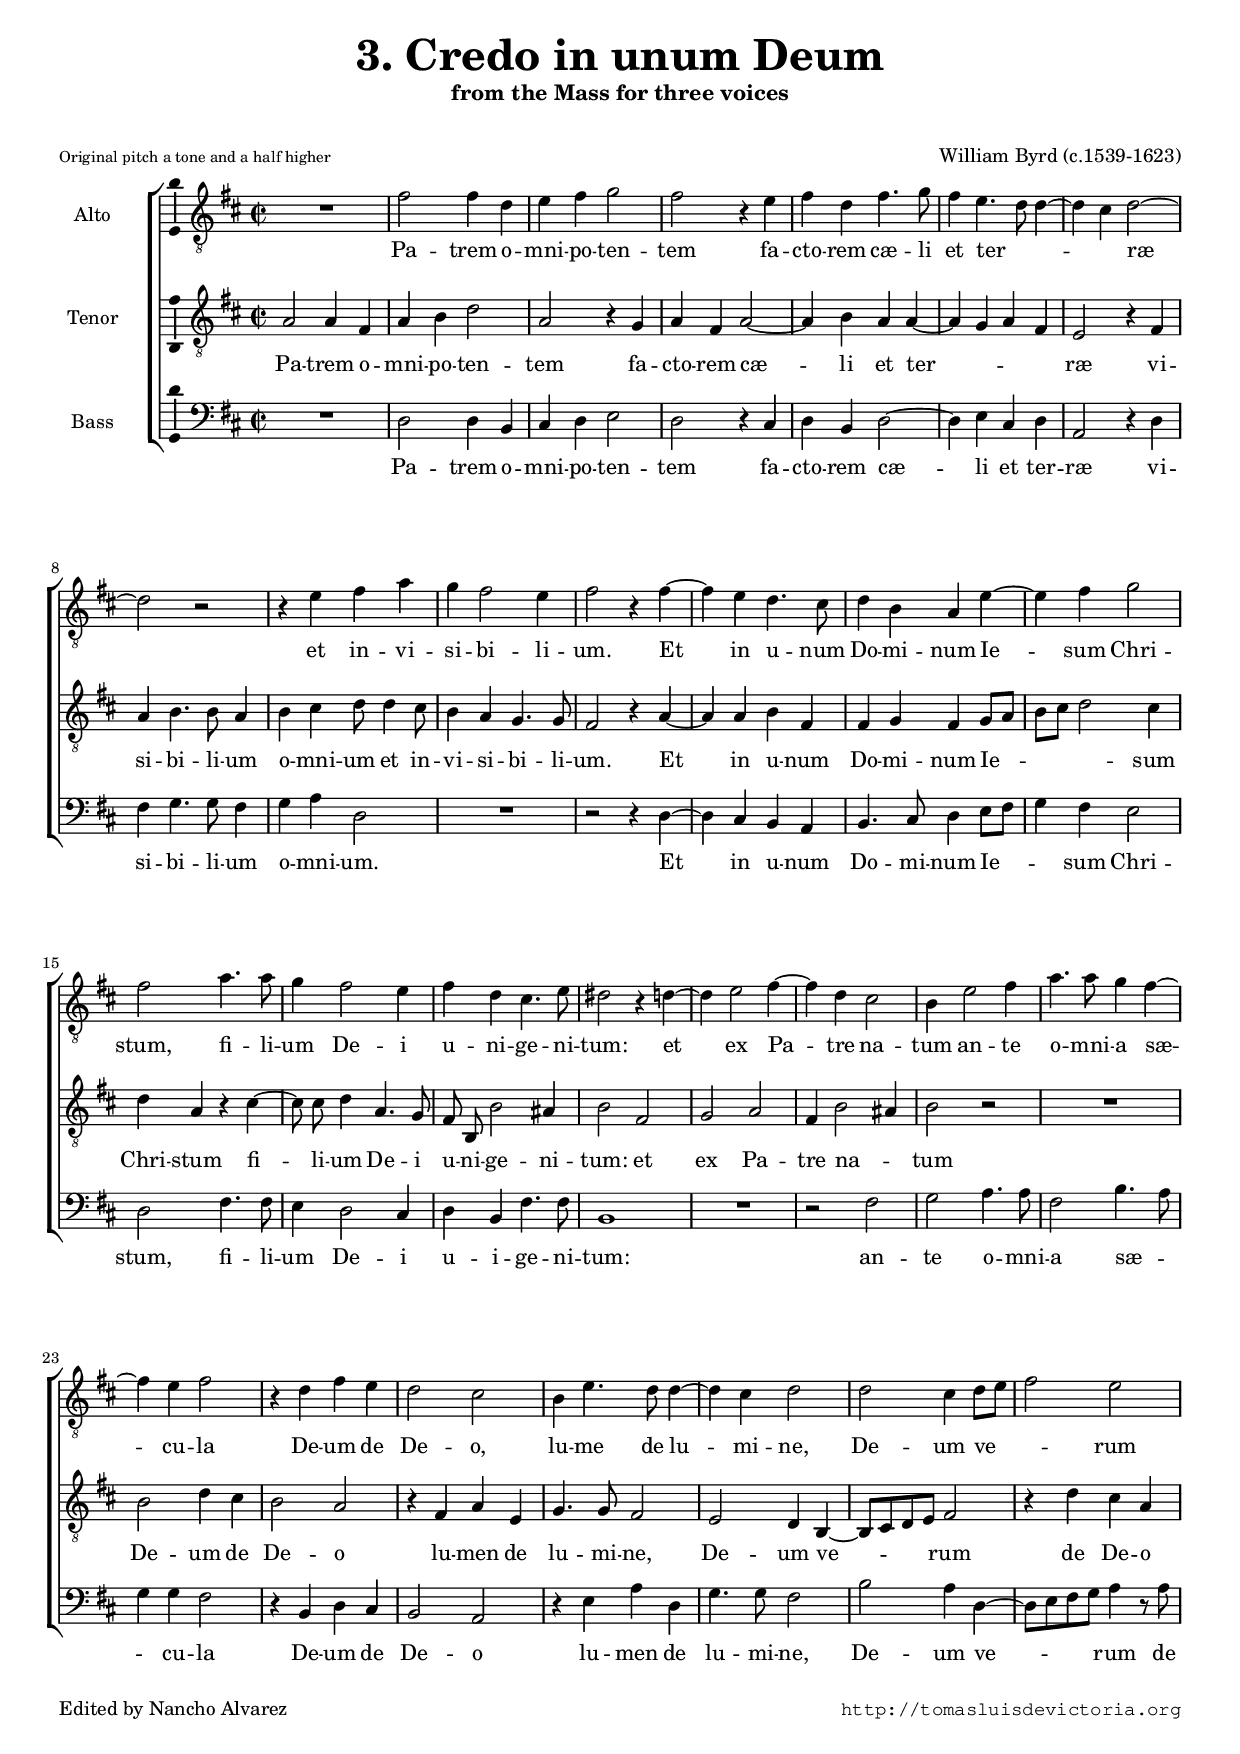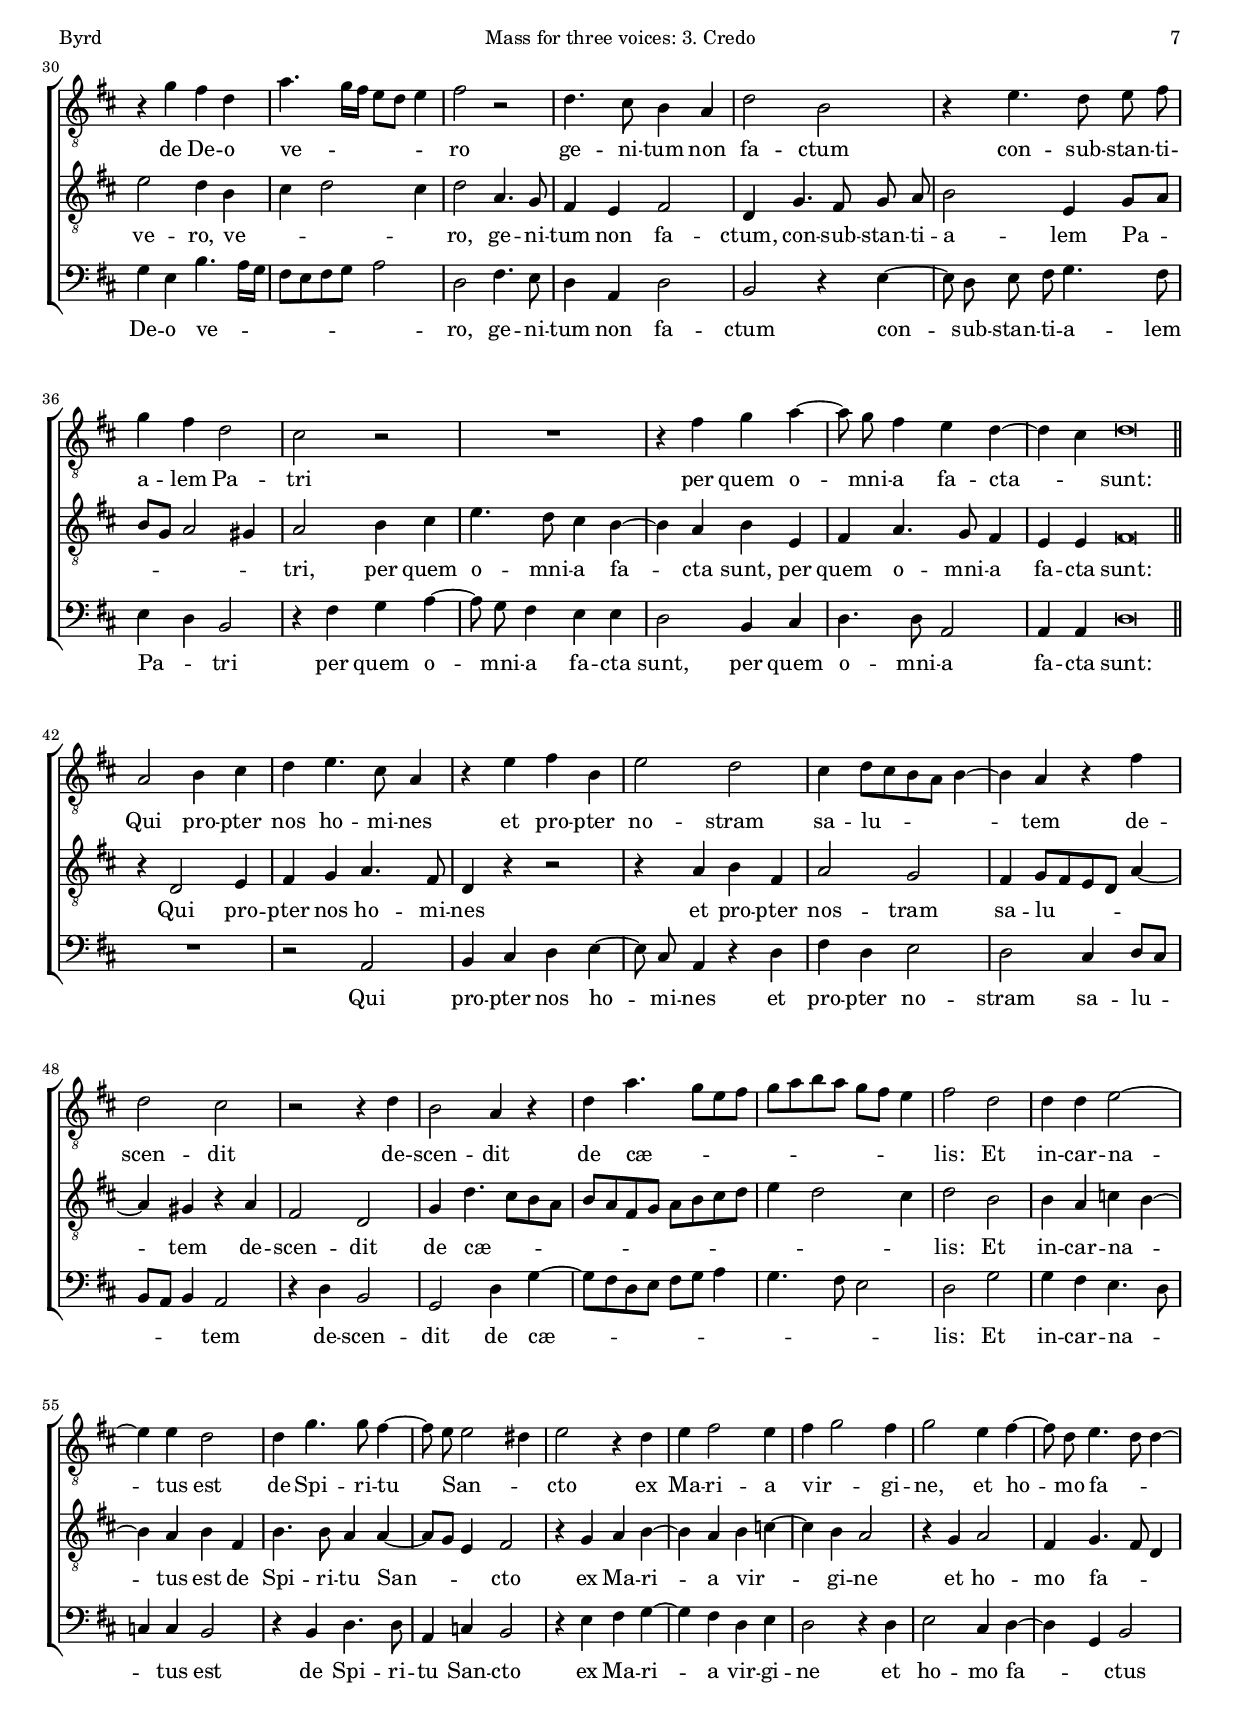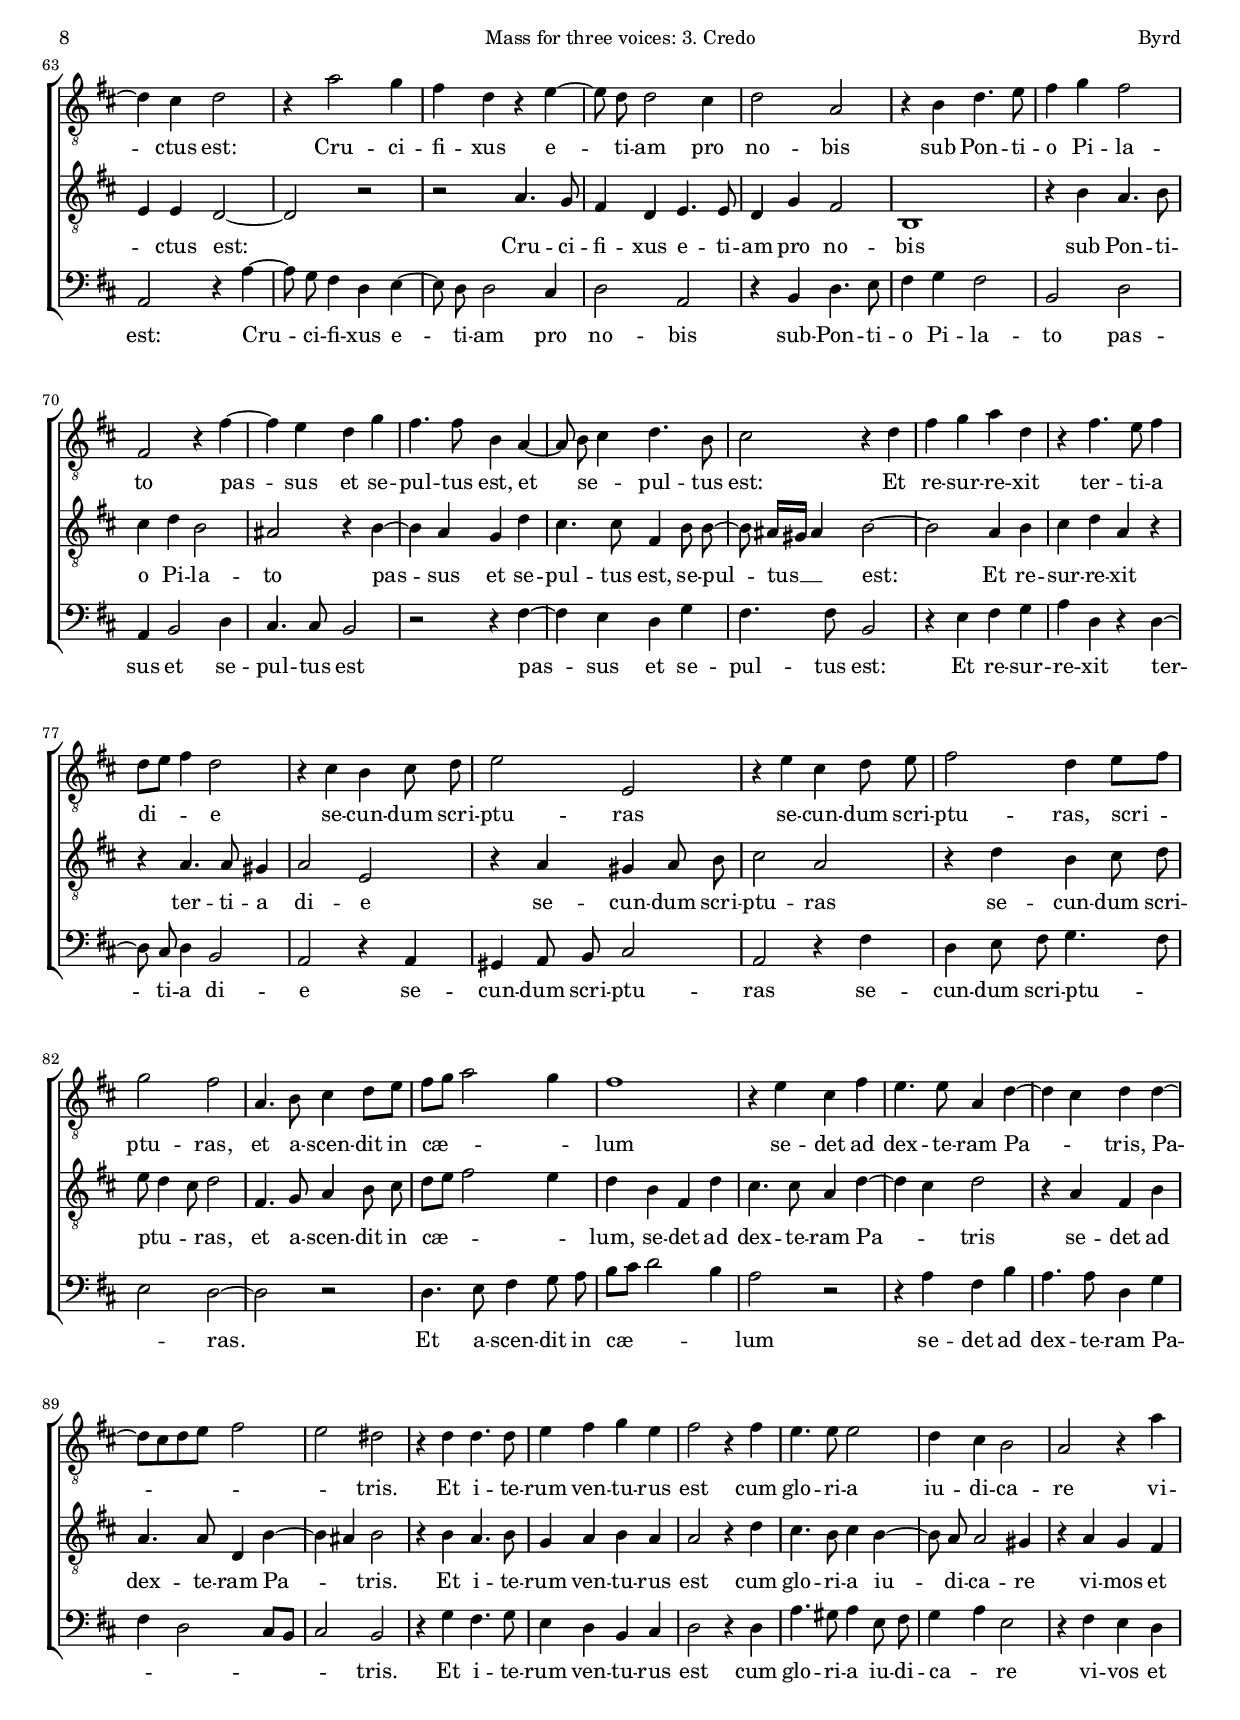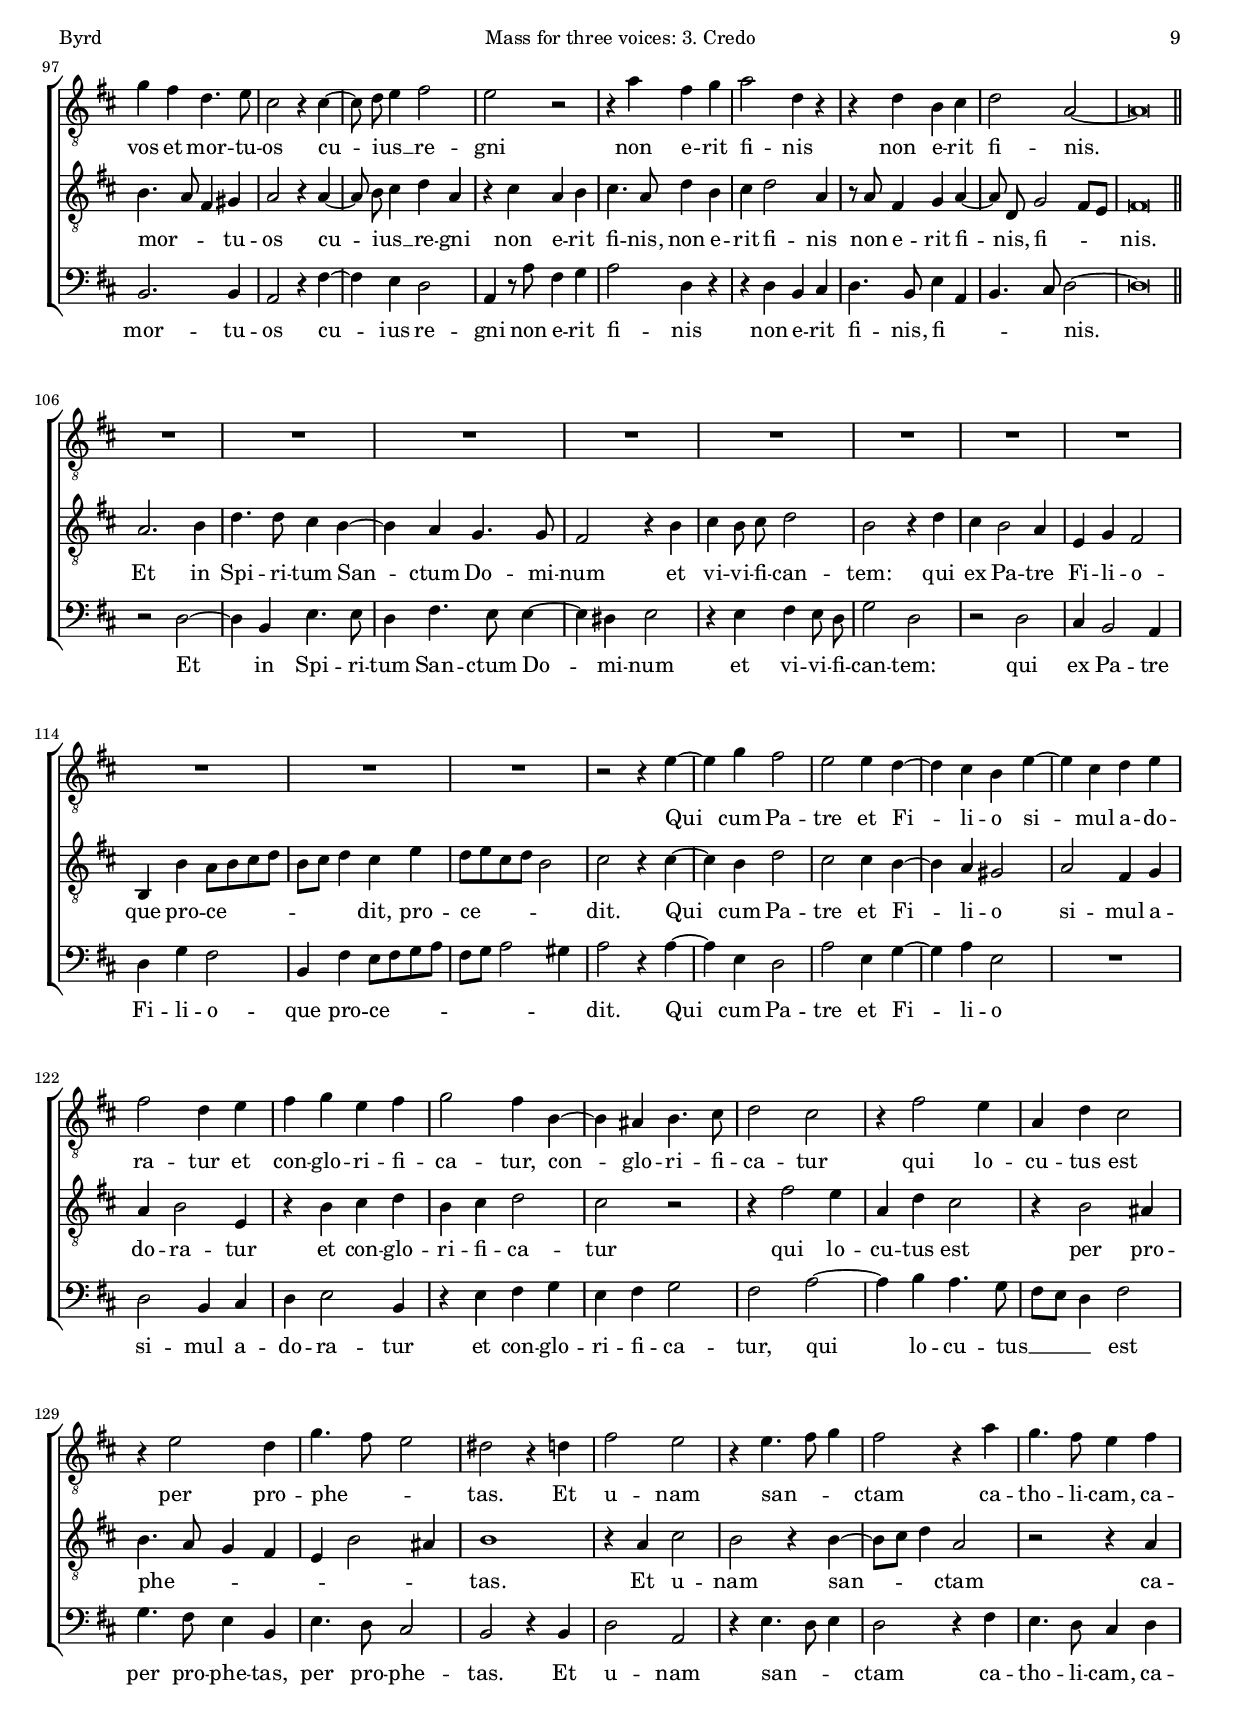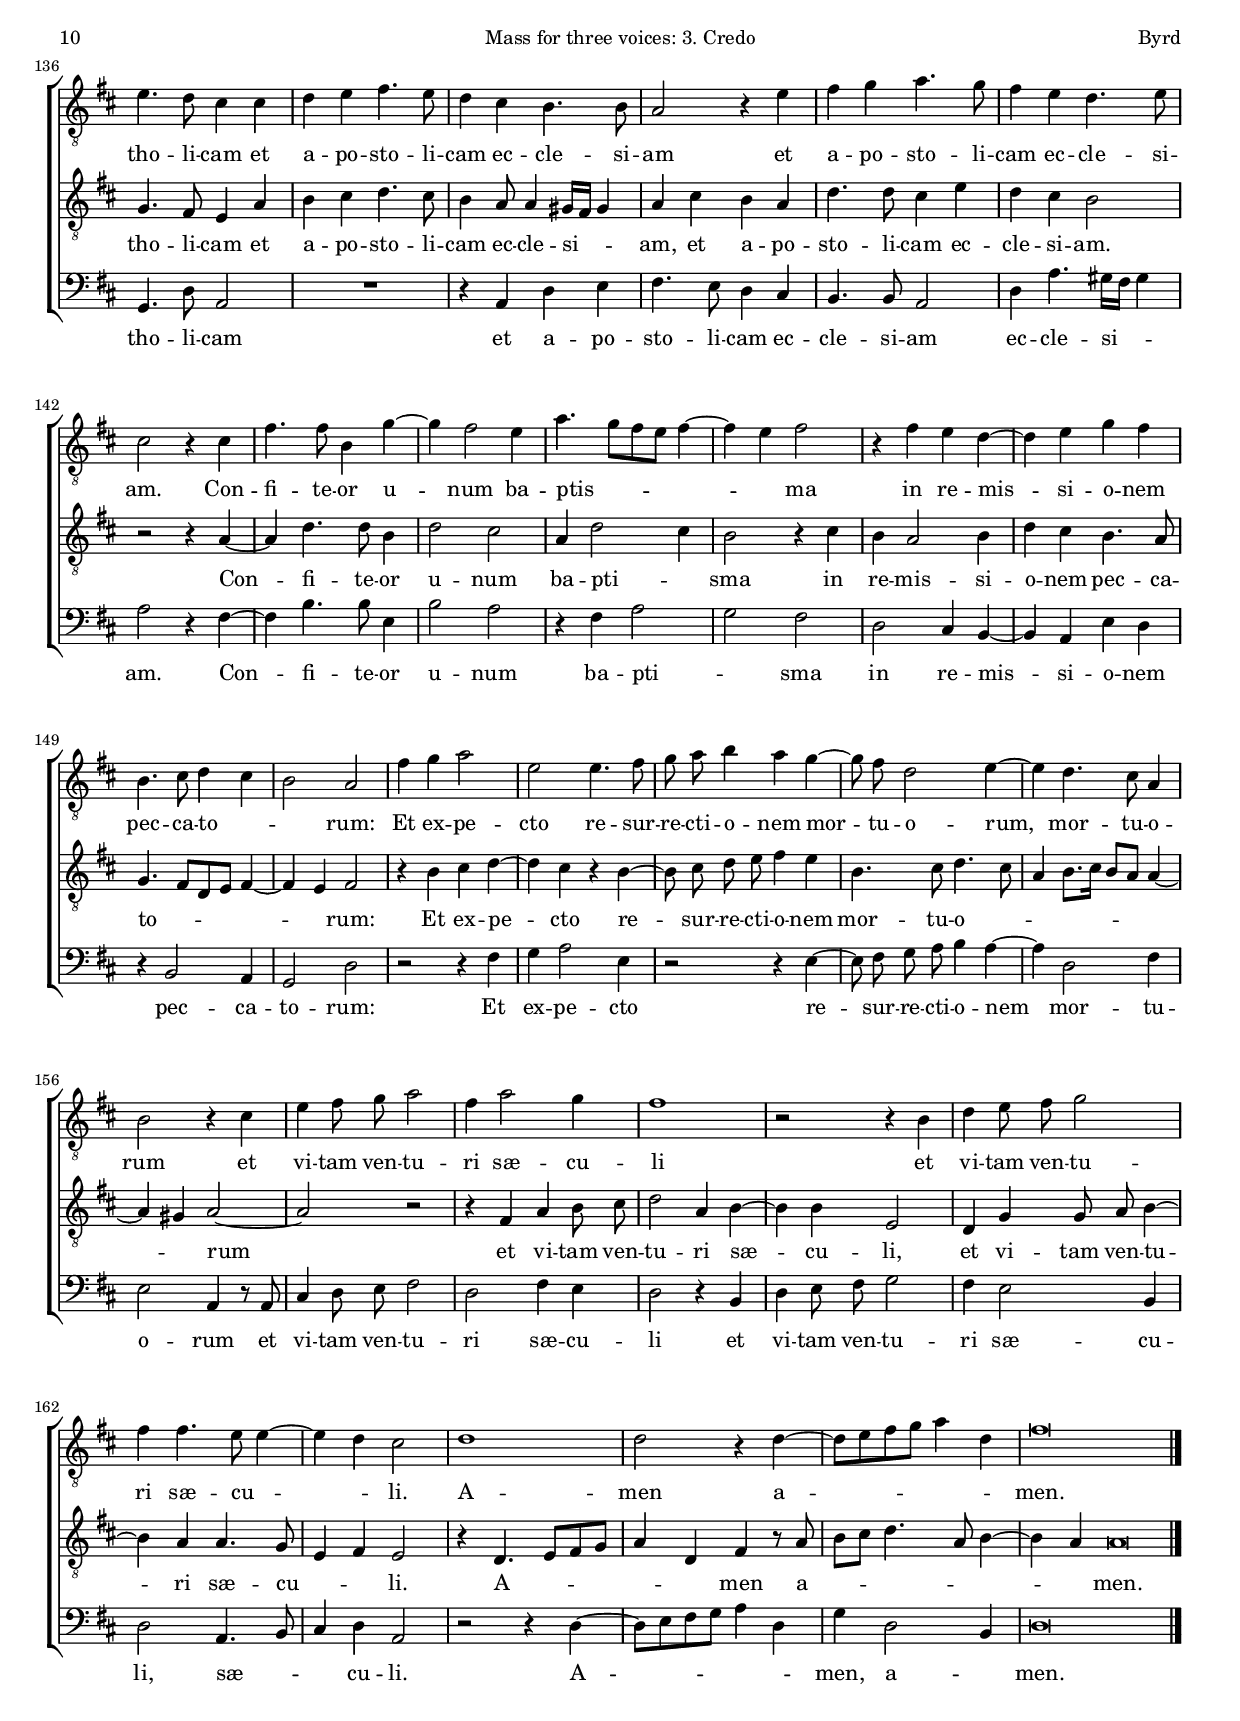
\version "2.18.0"

#(set-default-paper-size "a4")
#(set-global-staff-size 16.8)
#(ly:set-option 'point-and-click #f)
%mobile -s16.0 -i1.5

italicas=\override LyricText.font-shape = #'italic
rectas=\override LyricText.font-shape = #'upright
ss=\once \set suggestAccidentals = ##t
mtempo={\tempo 4 = 100}
mtempob={\tempo 4 = 50}


htitle="Mass for three voices: 3. Credo"
hcomposer="Byrd"

\header {
	title=\markup{\fontsize #3 "3. Credo in unum Deum"}
	subtitle="from the Mass for three voices"
	subsubtitle=\markup{\null \vspace #1 }
	composer="William Byrd (c.1539-1623)"
        pdfauthor=\composer
	%opus="(-)"
	poet=\markup{\fontsize #-2 "Original pitch a tone and a half higher"}
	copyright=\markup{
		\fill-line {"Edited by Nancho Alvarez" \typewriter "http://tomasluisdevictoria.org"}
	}
%	tagline=""
}


global={\key ees \major \time 2/2 \skip 1*41 \bar "||"
        \break
	\skip 1*64 \bar "||" \break
	\skip 1*62 \bar "|." }

altus={
	R1*4/4 |
	g'2 g'4 ees' |
	f' g' aes'2 |
	g' r4 f' |
%5
	g' ees' g'4. aes'8 |
	g'4 f'4. ees'8 ees'4 ~ |
	ees' d' ees'2 ~ |
	ees' r |
	r4 f' g' bes' |
%10
	aes' g'2 f'4 |
	g'2 r4 g' ~ |
	g' f' ees'4. d'8 |
	ees'4 c' bes f' ~ |
	f' g' aes'2 |
%15
	g' bes'4. bes'8 |
	aes'4 g'2 f'4 |
	g' ees' d'4. f'8 |
	e'2 r4 ees' ~ |
	ees' f'2 g'4 ~ |
%20
	g' ees' d'2 |
	c'4 f'2 g'4 |
	bes'4. bes'8 aes'4 g' ~ |
	g' f' g'2 |
	r4 ees' g' f' |
%25
	ees'2 d' |
	c'4 f'4. ees'8 ees'4 ~ |
	ees' d' ees'2 |
	ees' d'4 ees'8 f' |
	g'2 f' |
%30
	r4 aes' g' ees' |
	bes'4. aes'16 g' f'8 ees' f'4 |
	g'2 r |
	\set autoBeaming=##f
	ees'4. d'8 c'4 bes |
	ees'2 c' |
%35
	r4 f'4. ees'8 f' g' |
	aes'4 g' ees'2 |
	d' r |
	R1*4/4 |
	r4 g' aes' bes' ~ |
%40
	bes'8 aes' g'4 f' ees' ~ |
	ees' d' ees'\breve*1/4 |
	bes2 c'4 d' |
	ees' f'4. d'8 bes4 |
	r f' g' c' |
%45
	f'2 ees' |
	\set autoBeaming=##t
	d'4 ees'8[ d' c' bes] c'4 ~ |
	c' bes r g' |
	ees'2 d' |
	r r4 ees' |
%50
	c'2 bes4 r |
	ees' bes'4. aes'8 f' g' |
	aes' bes' c'' bes' aes' g' f'4 |
	g'2 ees' |
	ees'4 ees' f'2 ~ |
%55
	f'4 f' ees'2 |
	\set autoBeaming=##f
	ees'4 aes'4. aes'8 g'4 ~ |
	g'8 f' f'2 e'4 |
	f'2 r4 \ss ees' |
	f' g'2 f'4 |
%60
	g' aes'2 g'4 |
	aes'2 f'4 g' ~ |
	g'8 ees' f'4. ees'8 ees'4 ~ |
	ees' d' ees'2 |
	r4 bes'2 aes'4 |
%65
	g' ees' r f' ~ |
	f'8 ees' ees'2 d'4 |
	ees'2 bes |
	r4 c' ees'4. f'8 |
	g'4 aes' g'2 |
%70
	g r4 g' ~ |
	g' f' ees' aes' |
	g'4. g'8 c'4 bes ~ |
	bes8 c' d'4 ees'4. c'8 |
	d'2 r4 ees' |
%75
	g' aes' bes' ees' |
	r g'4. f'8 g'4 |
	ees'8[ f'] g'4 ees'2 |
	r4 d' c' d'8 ees' |
	f'2 f |
%80
	r4 f' d' ees'8 f' |
	g'2 ees'4 f'8[ g'] |
	aes'2 g' |
	\set autoBeaming=##t
	bes4. c'8 d'4 ees'8 f' |
	g' aes' bes'2 aes'4 |
%85
	g'1 |
	r4 f' d' g' |
	f'4. f'8 bes4 ees' ~ |
	ees' d' ees' ees' ~ |
	ees'8 d' ees' f' g'2 |
%90
	f' e' |
	r4 \ss ees' ees'4. ees'8 |
	f'4 g' aes' f' |
	g'2 r4 g' |
	f'4. f'8 f'2 |
%95
	ees'4 d' c'2 |
	bes r4 bes' |
	aes' g' ees'4. f'8 |
	d'2 r4 d' ~ |
	d'8 \noBeam ees' f'4 g'2 |
%100
	f' r |
	r4 bes' g' aes' |
	bes'2 ees'4 r |
	r ees' c' d' |
	ees'2 bes ~ |
%105
	bes\breve*1/2
	R1*4/4 |
	R1*4/4 |
	R1*4/4 |
	R1*4/4 |
%110
	R1*4/4 |
	R1*4/4 |
	R1*4/4 |
	R1*4/4 |
	R1*4/4 |
%115
	R1*4/4 |
	R1*4/4 |
	r2 r4 f' ~ |
	f' aes' g'2 |
	f' f'4 ees' ~ |
%120
	ees' d' c' f' ~ |
	f' d' ees' f' |
	g'2 ees'4 f' |
	g' aes' f' g' |
	aes'2 g'4 c' ~ |
%125
	c' b c'4. d'8 |
	ees'2 d' |
	r4 g'2 f'4 |
	bes ees' d'2 |
	r4 f'2 ees'4 |
%130
	aes'4. g'8 f'2 |
	e' r4 ees' |
	g'2 f' |
	r4 f'4. g'8 aes'4 |
	g'2 r4 bes' |
%135
	aes'4. g'8 f'4 g' |
	f'4. ees'8 d'4 d' |
	ees' f' g'4. f'8 |
	ees'4 d' c'4. c'8 |
	bes2 r4 f' |
%140
	g' aes' bes'4. aes'8 |
	g'4 f' ees'4. f'8 |
	d'2 r4 d' |
	g'4. g'8 c'4 aes' ~ |
	aes' g'2 f'4 |
%145
	bes'4. aes'8[ g' f'] g'4 ~ |
	g' f' g'2 |
	r4 g' f' ees' ~ |
	ees' f' aes' g' |
	c'4. d'8 ees'4 d' |
%150
	c'2 bes2 |
	g'4 aes' bes'2 |
	\set autoBeaming=##f
	f' f'4. g'8 |
	aes' bes' c''4 bes' aes' ~ |
	aes'8 g' ees'2 f'4 ~ |
%155
	f' ees'4. d'8 bes4 |
	c'2 r4 d' |
	f' g'8 aes' bes'2 |
	g'4 bes'2 aes'4 |
	g'1 |
%160
	r2 r4 c' |
	ees' f'8 g' aes'2 |
	g'4 g'4. f'8 f'4 ~ |
	f' ees' d'2 |
	ees'1 |
%165
	ees'2 r4 ees' ~ |
	ees'8[ f' g' aes'] bes'4 ees' |
	g'\breve*1/2
}

tenor={
bes2 bes4 g |
	bes c' ees'2 |
	bes r4 aes |
	bes g bes2 ~ |
%5
	bes4 c' bes bes ~ |
	bes aes bes g |
	f2 r4 g |
	bes c'4. c'8 bes4 |
	c' d' ees'8 ees'4 d'8 |
%10
	c'4 bes aes4. aes8 |
	g2 r4 bes ~ |
	bes bes c' g |
	g aes g aes8 bes |
	c' d' ees'2 d'4 |
%15
	ees' bes r d' ~ |
	d'8 \noBeam d' ees'4 bes4. aes8 |
	g \noBeam c c'2 b4 |
	c'2 g |
	aes bes |
%20
	g4 c'2 b4 |
	c'2 r |
	R1*4/4 |
	c'2 ees'4 d' |
	c'2 bes |
%25
	r4 g bes f |
	aes4. aes8 g2 |
	f ees4 c ~ |
	c8 d ees f g2 |
	r4 ees' d' bes |
%30
	f'2 ees'4 c' |
	d' ees'2 d'4 |
	\set autoBeaming=##f
	ees'2 bes4. aes8 |
	g4 f g2 |
	ees4 aes4. g8 aes bes |
%35
	\set autoBeaming=##t
	c'2 f4 aes8 bes |
	c' aes bes2 a4 |
	bes2 c'4 d' |
	f'4. ees'8 d'4 c' ~ |
	c' bes c' f |
%40
	g bes4. aes8 g4 |
	f f g\breve*1/4 |
	r4 ees2 f4 |
	g aes bes4. g8 |
	ees4 r r2 |
%45
	r4 bes c' g |
	bes2 aes |
	g4 aes8[ g f ees] bes4 ~ |
	bes a r bes |
	g2 ees |
%50
	aes4 ees'4. d'8 c' bes |
	c' bes g aes bes c' d' ees' |
	f'4 ees'2 d'4 |
	ees'2 c' |
	c'4 bes des' c' ~ |
%55
	c' bes c' g |
	c'4. c'8 bes4 bes ~ |
	bes8 aes f4 g2 |
	r4 aes bes c' ~ |
	c' bes c' des' ~ |
%60
	des' c' bes2 |
	r4 aes bes2 |
	g4 aes4. g8 ees4 |
	f f ees2 ~ |
	ees r |
%65
	r bes4. aes8 |
	g4 ees f4. f8 |
	ees4 aes g2 |
	c1 |
	r4 c' bes4. c'8 |
%70
	\set autoBeaming=##f
	d'4 ees' c'2 |
	b r4 c' ~ |
	c' \ss bes aes ees' |
	d'4. d'8 g4 c'8 c' ~ |
	c' b16[ a] b4 c'2 ~ |
%75
	c' \ss bes4 c' |
	d' ees' bes r |
	r bes4. bes8 a4 |
	bes2 f |
	r4 bes a bes8 c' |
%80
	d'2 bes |
	r4 ees' c' d'8 ees' |
	f' ees'4 d'8 ees'2 |
	g4. aes8 bes4 c'8 d' |
	ees'[ f'] g'2 f'4 |
%85
	ees' c' g ees' |
	d'4. d'8 bes4 ees' ~ |
	ees' d' ees'2 |
	r4 bes g c' |
	bes4. bes8 ees4 c' ~ |
%90
	c' b c'2 |
	r4 c' \ss bes4. c'8 |
	aes4 bes c' bes |
	bes2 r4 ees' |
	d'4. c'8 d'4 c' ~ |
%95
	c'8 bes bes2 a4 |
	r bes \ss aes g |
	c'4. bes8 g4 a |
	bes2 r4 bes ~ |
	bes8 c' d'4 ees' bes |
%100
	r d' bes c' |
	d'4. bes8 ees'4 c' |
	d' ees'2 bes4 |
	r8 bes g4 aes bes ~ |
	bes8 ees aes2 g8[ f] |
%105
	g\breve*1/2
	bes2. c'4 |
	ees'4. ees'8 d'4 c' ~ |
	c' bes aes4. aes8 |
	g2 r4 c' |
%110
	d' c'8 d' ees'2 |
	c' r4 ees' |
	d' c'2 bes4 |
	f aes g2 |
	\set autoBeaming=##t
	c4 c' bes8 c' d' ees' |
%115
	c' d' ees'4 d' f' |
	ees'8 f' d' ees' c'2 |
	d' r4 d' ~ |
	d' c' ees'2 |
	d' d'4 c' ~ |
%120
	c' bes a2 |
	bes g4 \ss aes |
	bes c'2 f4 |
	r c' d' ees' |
	c' d' ees'2 |
%125
	d' r |
	r4 g'2 f'4 |
	bes ees' d'2 |
	r4 c'2 b4 |
	c'4. \ss bes8 aes4 g |
%130
	f c'2 b4 |
	c'1 |
	r4 \ss bes d'2 |
	c' r4 c' ~ |
	c'8 d' ees'4 bes2 |
%135
	r r4 bes |
	aes4. g8 f4 bes |
	c' d' ees'4. d'8 |
	c'4 bes8 bes4 a16 g a4 |
	bes d' c' bes |
%140
	ees'4. ees'8 d'4 f' |
	ees' d' c'2 |
	r r4 bes ~ |
	bes ees'4. ees'8 c'4 |
	ees'2 d' |
%145
	bes4 ees'2 d'4 |
	c'2 r4 d' |
	c' bes2 c'4 |
	ees' d' c'4. bes8 |
	aes4. g8 [ees f] g4 ~ |
%150
	g f g2 |
	r4 c' d' ees' ~ |
	\set autoBeaming=##f
	ees' d' r c' ~ |
	c'8 d' ees' f' g'4 f' |
	c'4. d'8 ees'4. d'8 |
%155
	bes4 c'8.[ d'16] c'8[ bes] bes4 ~ |
	bes a bes2 ~ |
	bes r |
	r4 g bes c'8 d' |
	ees'2 bes4 c' ~ |
%160
	c' c' f2 |
	ees4 aes aes8 bes c'4 ~ |
	c' bes bes4. aes8 |
	f4 g f2 |
	r4 ees4. f8[ g aes] |
%165
	bes4 ees g r8 bes |
	c'[ d'] ees'4. bes8 c'4 ~ |
	c' bes \mtempob bes\breve*1/4
}

bassus={
R1*4/4 |
	ees2 ees4 c |
	d ees f2 |
	ees r4 d |
%5
	ees c ees2 ~ |
	ees4 f d ees |
	bes,2 r4 ees |
	g aes4. aes8 g4 |
	aes bes ees2 |
%10
	R1*4/4 |
	r2 r4 ees ~ |
	ees d c bes, |
	c4. d8 ees4 f8 g |
	aes4 g f2 |
%15
	ees g4. g8 |
	f4 ees2 d4 |
	ees c g4. g8 |
	c1 |
	R1*4/4 |
%20
	r2 g |
	aes bes4. bes8 |
	g2 c'4. bes8 |
	aes4 aes g2 |
	r4 c ees d |
%25
	c2 bes, |
	r4 f bes ees |
	aes4. aes8 g2 |
	c' bes4 ees ~ |
	ees8 f g aes bes4 r8 bes |
%30
	aes4 f c'4. bes16 aes |
	g8 f g aes bes2 |
	\set autoBeaming=##f
	ees g4. f8 |
	ees4 bes, ees2 |
	c r4 f ~ |
%35
	f8 ees f g aes4. g8 |
	f4 ees c2 |
	r4 g aes bes ~ |
	bes8 aes g4 f f |
	ees2 c4 d |
%40
	ees4. ees8 bes,2 |
	bes,4 bes, ees\breve*1/4 |
	R1*4/4 |
	r2 bes, |
	c4 d ees f ~ |
%45
	f8 d bes,4 r ees |
	g ees f2 |
	\set autoBeaming=##t
	ees d4 ees8 d |
	c bes, c4 bes,2 |
	r4 ees c2 |
%50
	aes, ees4 aes ~ |
	aes8 g ees f g aes bes4 |
	aes4. g8 f2 |
	ees aes |
	aes4 g f4. ees8 |
%55
	des4 des c2 |
	r4 c ees4. ees8 |
	bes,4 des c2 |
	r4 f g aes ~ |
	aes g ees f |
%60
	ees2 r4 ees |
	f2 d4 ees ~ |
	ees aes, c2 |
	bes, r4 bes ~ |
	\set autoBeaming=##f
	bes8 aes g4 ees f ~ |
%65
	f8 ees ees2 d4 |
	ees2 bes, |
	r4 c ees4. f8 |
	g4 aes g2 |
	c ees |
%70
	bes,4 c2 ees4 |
	d4. d8 c2 |
	r r4 g ~ |
	g f ees aes |
	g4. g8 c2 |
%75
	r4 f g aes |
	bes ees r ees ~ |
	ees8 d ees4 c2 |
	bes, r4 bes, |
	a, bes,8 c d2 |
%80
	bes, r4 g |
	ees f8 g aes4. g8 |
	f2 ees ~ |
	ees r |
	ees4. f8 g4 aes8 bes |
%85
	\set autoBeaming=##t
	c' d' ees'2 c'4 |
	bes2 r |
	r4 bes g c' |
	bes4. bes8 ees4 aes |
	g ees2 d8 c |
%90
	d2 c |
	r4 aes g4. aes8 |
	f4 ees c d |
	ees2 r4 ees |
	bes4. a8 bes4 f8 \noBeam g |
%95
	\ss aes4 bes f2 |
	r4 g f ees |
	c2. c4 |
	bes,2 r4 g ~ |
	g f ees2 |
%100
	bes,4 r8 bes g4 aes |
	bes2 ees4 r |
	r ees c d |
	ees4. c8 f4 bes, |
	c4. d8 ees2 ~ |
%105
	ees\breve*1/2
	r2 ees ~ |
	ees4 c f4. f8 |
	ees4 g4. f8 f4 ~ |
	f e f2 |
%110
	r4 f g f8 \noBeam ees |
	aes2 ees |
	r ees |
	d4 c2 bes,4 |
	ees aes g2 |
%115
	c4 g f8 g aes bes |
	g aes bes2 a4 |
	bes2 r4 bes ~ |
	bes f ees2 |
	bes f4 aes ~ |
%120
	aes bes f2 |
	R1*4/4 |
	ees2 c4 d |
	ees f2 c4 |
	r f g aes |
%125
	f g aes2 |
	g bes ~ |
	bes4 c' bes4. aes8 |
	g f ees4 g2 |
	aes4. g8 f4 c |
%130
	f4. ees8 d2 |
	c r4 c |
	ees2 bes, |
	r4 f4. ees8 f4 |
	ees2 r4 g |
%135
	f4. ees8 d4 ees |
	aes,4. ees8 bes,2 |
	R1*4/4 |
	r4 bes, ees f |
	g4. f8 ees4 d |
%140
	c4. c8 bes,2 |
	ees4 bes4. a16 g a4 |
	bes2 r4 g ~ |
	g c'4. c'8 f4 |
	c'2 bes |
%145
	r4 g bes2 |
	aes g |
	ees d4 c ~ |
	c bes, f ees |
	r c2 bes,4 |
%150
	aes,2 ees |
	r r4 g |
	\set autoBeaming=##f
	aes bes2 f4 |
	r2 r4 f ~ |
	f8 g aes bes c'4 bes ~ |
%155
	bes ees2 g4 |
	f2 bes,4 r8 bes, |
	d4 ees8 f g2 |
	ees g4 f |
	ees2 r4 c |
%160
	ees f8 g aes2 |
	g4 f2 c4 |
	ees2 bes,4. c8 |
	d4 ees bes,2 |
	r r4 ees ~ |
%165
	ees8[ f g aes] bes4 ees |
	aes ees2 c4 |
	ees\breve*1/2
}

textoaltus=\lyricmode{
Pa -- trem o -- mni -- po -- ten -- tem
fa -- cto -- rem cæ -- li et ter -- _ _ _ ræ
et in -- vi -- si -- bi -- li -- um.
Et in u -- num Do -- mi -- num Ie -- sum Chri -- stum,
fi -- li -- um De -- i u -- ni -- ge -- ni -- tum:
et ex Pa -- tre na -- tum an -- te o -- mni -- a sæ -- cu -- la
De -- um de De -- o,
lu -- me de lu -- mi -- ne,
De -- um ve -- _ _ rum
de De -- o ve -- _ _ _ _ _ ro
ge -- ni -- tum non fa -- ctum
con -- sub -- stan -- ti -- a -- lem Pa -- tri 
per quem o -- mni -- a fa -- cta -- _ sunt:
Qui pro -- pter nos ho -- mi -- nes
et pro -- pter no -- stram sa -- lu -- _ _ _ _ tem
de -- scen -- dit
de -- scen -- dit
de cæ -- _ _ _ _ _ _ _ _ _ _ lis:
Et in -- car -- na -- tus est
de Spi -- ri -- tu San -- _ _ cto
ex Ma -- ri -- a vir -- _ gi -- ne,
et ho -- mo fa -- _ _ ctus est:
Cru -- ci -- fi -- xus e -- ti -- am pro no -- bis
sub Pon -- ti -- o Pi -- la -- to
pas -- sus et se -- pul -- tus est,
et se -- _ pul -- tus est:
Et re -- sur -- re -- xit
ter -- ti -- a di -- _ e
se -- cun -- dum scri -- ptu -- ras
se -- cun -- dum scri -- ptu -- ras,
scri -- ptu -- ras,
et a -- scen -- dit in cæ -- _ _ _ lum
se -- det ad dex -- te -- ram Pa -- _ tris,
Pa -- _ _ _ _ _ tris.
Et i -- te -- rum ven -- tu -- rus est cum glo -- ri -- a
iu -- di -- ca -- re
vi -- vos et mor -- tu -- os
cu -- ius __ _ re -- gni
non e -- rit fi -- nis
non e -- rit fi -- nis.
Qui cum Pa -- tre et Fi -- li -- o
si -- mul a -- do -- ra -- tur
et con -- glo -- ri -- fi -- ca -- tur,
con -- glo -- ri -- fi -- ca -- tur
qui lo -- cu -- tus est
per pro -- phe -- _ _ tas.
Et u -- nam san -- _ _ ctam
ca -- tho -- li -- cam,
ca -- tho -- li -- cam et a -- po -- sto -- li -- cam ec -- cle -- si -- am
et a -- po -- sto -- li -- cam ec -- cle -- si -- am.
Con -- fi -- te -- or u -- num
ba -- ptis -- _ _ _ _ _ ma
in re -- mis -- si -- o -- nem pec -- ca -- to -- _ _ rum:
Et ex -- pe -- cto
re -- sur -- re -- cti -- o -- nem mor -- tu -- o -- rum,
mor -- tu -- o -- rum
et vi -- tam ven -- tu -- ri sæ -- cu -- li
et vi -- tam ven -- tu -- ri sæ -- cu -- _ _ li.
A -- men
a -- _ _ men.
}	

textotenor=\lyricmode{
Pa -- trem o -- mni -- po -- ten -- tem
fa -- cto -- rem cæ -- li et ter -- _ _ _ ræ
vi -- si -- bi -- li -- um o -- mni -- um
et in -- vi -- si -- bi -- li -- um.
Et in u -- num Do -- mi -- num Ie -- _ _ _ _ sum Chri -- stum
fi -- li -- um De -- i u -- ni -- ge -- ni -- tum:
et ex Pa -- tre na -- _ tum
De -- um de De -- o
lu -- men de lu -- mi -- ne,
De -- um ve -- _ _ _ rum
de De -- o ve -- ro,
ve -- _ _ _ ro,
ge -- ni -- tum non fa -- ctum,
con -- sub -- stan -- ti -- a -- lem Pa -- _ _ _ _ _ tri,
per quem o -- mni -- a fa -- cta sunt,
per quem o -- mni -- a fa -- cta sunt:
Qui pro -- pter nos ho -- mi -- nes
et pro -- pter nos -- tram sa -- lu -- _ _ _ _ tem
de -- scen -- dit
de cæ -- _ _ _ _ _ _ _ _ _ _ _ _ _ _ lis:
Et in -- car -- na -- _ tus est de Spi -- ri -- tu San -- _ _ cto
ex Ma -- ri -- a vir -- _ gi -- ne
et ho -- mo fa -- _ _ _ ctus est:
Cru -- ci -- fi -- xus e -- ti -- am pro no -- bis
sub Pon -- ti -- o Pi -- la -- to
pas -- sus et se -- pul -- tus est,
se -- pul -- tus __ _ est:
Et re -- sur -- re -- xit ter -- ti -- a di -- e
se -- cun -- dum scri -- ptu -- ras
se -- cun -- dum scri -- ptu -- _ _ ras,
et a -- scen -- dit in cæ -- _ _ lum,
se -- det ad dex -- te -- ram Pa -- _ tris
se -- det ad dex -- te -- ram Pa -- _ tris.
Et i -- te -- rum ven -- tu -- rus est
cum glo -- ri -- a iu -- di -- ca -- re
vi -- mos et mor -- _ _ tu -- os
cu -- ius __ _ re -- gni non e -- rit fi -- nis,
non e -- rit fi -- nis
non e -- rit fi -- nis,
fi -- _ nis.
Et in Spi -- ri -- tum San -- ctum Do -- mi -- num
et vi -- vi -- fi -- can -- tem:
qui ex Pa -- tre Fi -- li -- o -- que pro -- ce -- _ _ _ _ _ _ dit,
pro -- ce -- _ _ _ _ dit.
Qui cum Pa -- tre et Fi -- li -- o si -- mul a -- do -- ra -- tur
et con -- glo -- ri -- fi -- ca -- tur
qui lo -- cu -- tus est
per pro -- phe -- _ _ _ _ _ _ tas.
Et u -- nam san -- _ _ ctam
ca -- tho -- li -- cam et a -- po -- sto -- li -- cam ec -- cle -- si -- _ _ am,
et a -- po -- sto -- li -- cam
ec -- cle -- si -- am.
Con -- fi -- te -- or u -- num ba -- pti -- _ sma
in re -- mis -- si -- o -- nem pec -- ca -- to -- _ _ _ _ _ rum:
Et ex -- pe -- cto re -- sur -- re -- cti -- o -- nem mor -- tu -- o -- _ _ _ _ _ _ rum
et vi -- tam ven -- tu -- ri sæ -- cu -- li,
et vi -- tam ven -- tu -- ri sæ -- cu -- _ _ li.
A -- _ _ _ men
a -- _ _ _ _ _ men.
}

textobassus=\lyricmode{
Pa -- trem o -- mni -- po -- ten -- tem
fa -- cto -- rem cæ -- li et ter -- ræ
vi -- si -- bi -- li -- um o -- mni -- um.
Et  in u -- num Do -- mi -- num Ie -- _ _ sum Chri -- stum,
fi -- li -- um De -- i u -- i -- ge -- ni -- tum:
an -- te o -- mni -- a sæ -- _ _ cu -- la
De -- um de De -- o
lu -- men de lu -- mi -- ne,
De -- um ve -- _ _ _ rum
de De -- o ve -- _ _ _ _ _ _ _ ro,
ge -- ni -- tum non fa -- ctum
con -- sub -- stan -- ti -- a -- lem Pa -- _ tri
per quem o -- mni -- a fa -- cta sunt,
per quem o -- mni -- a fa -- cta sunt:
Qui pro -- pter nos ho -- mi -- nes
et pro -- pter no -- stram
sa -- lu -- _ _ _ _ tem
de -- scen -- dit
de cæ -- _ _ _ _ _ _ _ _ _ lis:
Et in -- car -- na -- _ _ tus est
de Spi -- ri -- tu San -- cto
ex Ma -- ri -- a vir -- gi -- ne
et ho -- mo fa -- _ ctus est:
Cru -- ci -- fi -- xus e -- ti -- am pro no -- bis
sub -- Pon -- ti -- o Pi -- la -- to
pas -- sus et se -- pul -- tus est
pas -- sus et se -- pul -- tus est:
Et re -- sur -- re -- xit
ter -- ti -- a di -- e
se -- cun -- dum scri -- ptu -- ras
se -- cun -- dum scri -- ptu -- _ _ ras.
Et a -- scen -- dit in cæ -- _ _ _ lum
se -- det ad dex -- te -- ram Pa -- _ _ _ _ _ tris.
Et i -- te -- rum ven -- tu -- rus est
cum glo -- ri -- a iu -- di -- ca -- _ re
vi -- vos et mor -- tu -- os
cu -- ius re -- gni non e -- rit fi -- nis
non e -- rit fi -- nis,
fi -- _ _ _ nis.
Et in Spi -- ri -- tum San -- ctum Do -- mi -- num
et vi -- vi -- fi -- can -- tem:
qui ex Pa -- tre Fi -- li -- o -- que pro -- ce -- _ _ _ _ _ _ _ dit.
Qui cum Pa -- tre et Fi -- li -- o
si -- mul a -- do -- ra -- tur
et con -- glo -- ri -- fi -- ca -- tur,
qui lo -- cu -- tus __ _ _ _ est
per pro -- phe -- tas,
per pro -- phe -- tas.
Et u -- nam san -- _ _ ctam
ca -- tho -- li -- cam,
ca -- tho -- li -- cam
et a -- po -- sto -- li -- cam
ec -- cle -- si -- am
ec -- cle -- si -- _ _ am.
Con -- fi -- te -- or u -- num
ba -- pti -- _ sma
in re -- mis -- si -- o -- nem
pec -- ca -- to -- rum:
Et ex -- pe -- cto
re -- sur -- re -- cti -- o -- nem mor -- tu -- o -- rum
et vi -- tam ven -- tu -- ri sæ -- cu -- li
et vi -- tam ven -- tu -- ri sæ -- cu -- li,
sæ -- _ _ cu -- li.
A -- _ _ men,
a -- _ men.
}





\score {\transpose c' b{
\new ChoirStaff<<

	\new Staff <<\global
	\new Voice="v2" {
		\set Staff.instrumentName="Alto "
		\clef "G_8"
		\altus }
	\new Lyrics \lyricsto "v2" {\textoaltus }
	>>
	
	\new Staff <<\global
	\new Voice="v3" {
		\set Staff.instrumentName="Tenor "
		\clef "G_8"
		\tenor }
	\new Lyrics \lyricsto "v3" {\textotenor }
	>>

	\new Staff <<\global
	\new Voice="v4" {
		\set Staff.instrumentName="Bass "
		\clef "bass"
		\bassus }
	\new Lyrics \lyricsto "v4" {\textobassus }
	>>
	
>>

	} % transpose

\layout{ 
	\context {\Lyrics 
		\override VerticalAxisGroup.staff-affinity = #UP
		\override VerticalAxisGroup.nonstaff-relatedstaff-spacing =
			#'((basic-distance . 0) (minimum-distance . 0) (padding . 1))
		\override LyricText.font-size = #1.2
		\override LyricHyphen.minimum-distance = #0.5
	}
	\context {\Score 
		tempoHideNote = ##t
		\override BarNumber.padding = #2 
	}
	\context {\Voice 
		%melismaBusyProperties = #'()
		%autoBeaming = ##f
	}
	\context {\Staff 
                %\RemoveEmptyStaves
                %\override VerticalAxisGroup.remove-first = ##t
		\override VerticalAxisGroup.staff-staff-spacing =
			#'((basic-distance . 11) (minimum-distance . 0) (padding . 1))
		\consists Ambitus_engraver 
		\override LigatureBracket.padding = #1
	}
}

%\midi { \mtempo }

}


\paper{
	evenHeaderMarkup=\markup  \fill-line { \fromproperty #'page:page-number-string \htitle \hcomposer }
	oddHeaderMarkup= \markup  \fill-line { \on-the-fly #not-first-page \hcomposer \on-the-fly #not-first-page \htitle \on-the-fly #not-first-page \fromproperty #'page:page-number-string }
	%system-count=20
	%page-count = 8
	ragged-last-bottom = ##f
	indent=1.7\cm
	system-system-spacing =
	#'((basic-distance . 20) (minimum-distance . 0) (padding . 5))
	top-system-spacing = % header
	#'((basic-distance . 10) (minimum-distance . 0) (padding . 0))
	last-bottom-spacing = % footer
	#'((basic-distance . 12) (minimum-distance . 0) (padding . 0))
	markup-system-spacing.padding = #1.5

first-page-number=6
oddHeaderMarkup=\markup \fill-line {\hcomposer \htitle \fromproperty #'page:page-number-string }
evenHeaderMarkup=\markup \fill-line {\on-the-fly #not-first-page \fromproperty #'page:page-number-string \on-the-fly #not-first-page \htitle \on-the-fly #not-first-page \hcomposer }
}